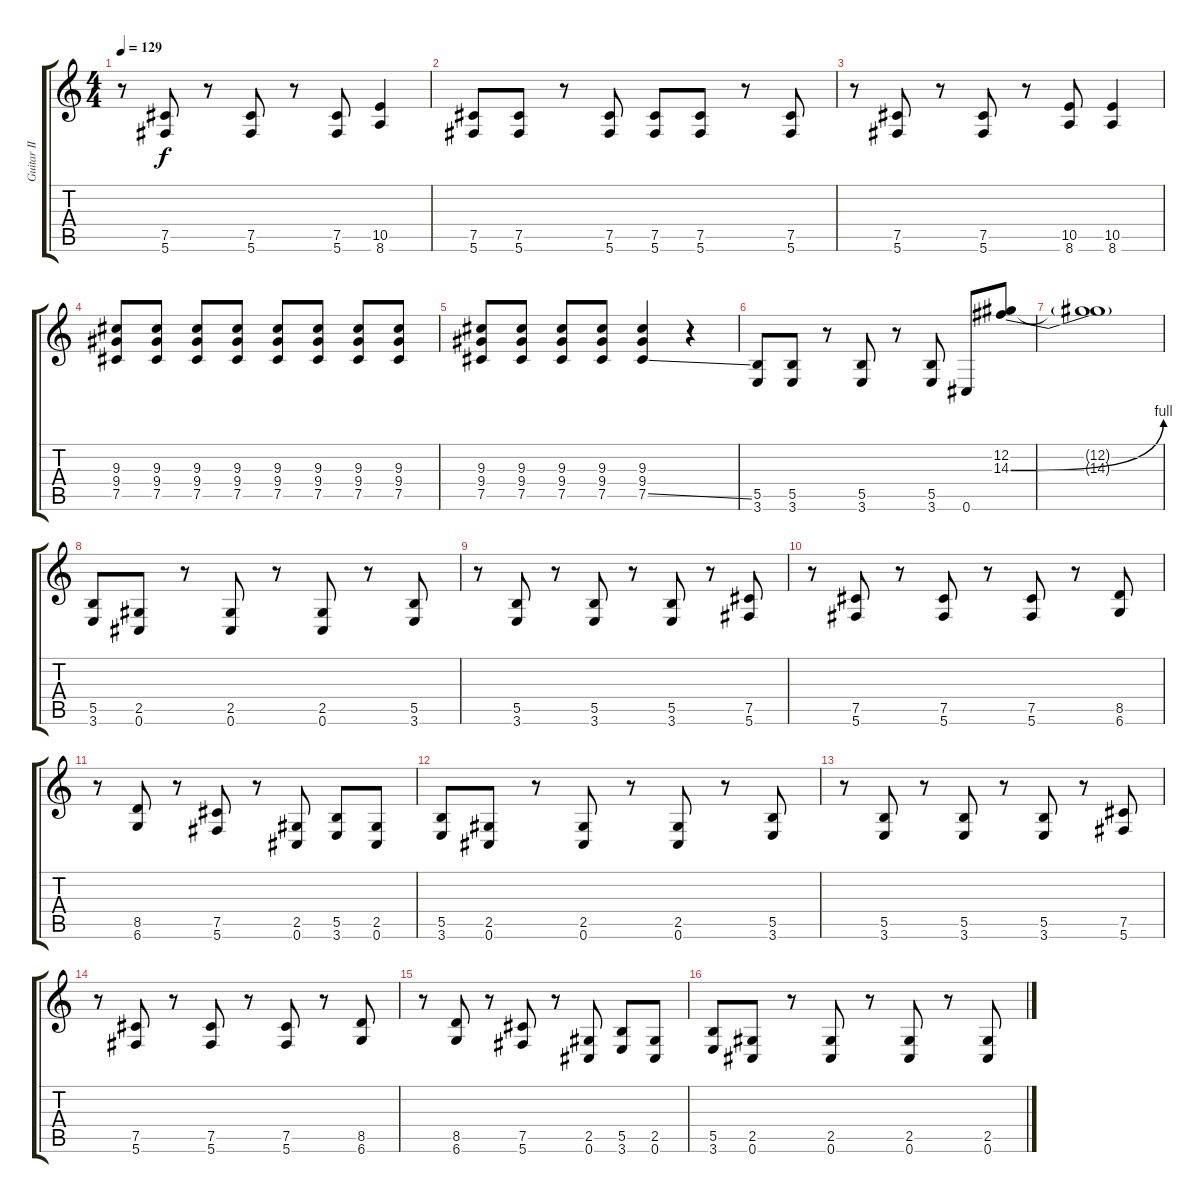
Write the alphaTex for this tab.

\track ("Guitar II" "Guitar II") {instrument distortionguitar}
\staff {score tabs}
\tuning (Db4 Ab3 E3 B2 Gb2 Db2) {hide}
\ts (4 4)
\tempo 129
\clef g2
\ks c
r.8{dy f} (7.5 5.6).8 r.8 (7.5 5.6).8 r.8 (7.5 5.6).8 (10.5 8.6).4 |
(7.5 5.6).8 (7.5 5.6).8 r.8 (7.5 5.6).8 (7.5 5.6).8 (7.5 5.6).8 r.8 (7.5 5.6).8 |
r.8 (7.5 5.6).8 r.8 (7.5 5.6).8 r.8 (10.5 8.6).8 (10.5 8.6).4 |
(9.3 9.4 7.5).8 (9.3 9.4 7.5).8 (9.3 9.4 7.5).8 (9.3 9.4 7.5).8 (9.3 9.4 7.5).8 (9.3 9.4 7.5).8 (9.3 9.4 7.5).8 (9.3 9.4 7.5).8 |
(9.3 9.4 7.5).8 (9.3 9.4 7.5).8 (9.3 9.4 7.5).8 (9.3 9.4 7.5).8 (9.3 9.4 7.5{ss}).4 r.4 |
(5.5 3.6).8 (5.5 3.6).8 r.8 (5.5 3.6).8 r.8 (5.5 3.6).8 0.6.8 (12.2 14.3{be (bend 0 0 60 4)}).8 |
(12.2{t} 14.3{t}).1 |
(5.5 3.6).8 (2.5 0.6).8 r.8 (2.5 0.6).8 r.8 (2.5 0.6).8 r.8 (5.5 3.6).8 |
r.8 (5.5 3.6).8 r.8 (5.5 3.6).8 r.8 (5.5 3.6).8 r.8 (7.5 5.6).8 |
r.8 (7.5 5.6).8 r.8 (7.5 5.6).8 r.8 (7.5 5.6).8 r.8 (8.5 6.6).8 |
r.8 (8.5 6.6).8 r.8 (7.5 5.6).8 r.8 (2.5 0.6).8 (5.5 3.6).8 (2.5 0.6).8 |
(5.5 3.6).8 (2.5 0.6).8 r.8 (2.5 0.6).8 r.8 (2.5 0.6).8 r.8 (5.5 3.6).8 |
r.8 (5.5 3.6).8 r.8 (5.5 3.6).8 r.8 (5.5 3.6).8 r.8 (7.5 5.6).8 |
r.8 (7.5 5.6).8 r.8 (7.5 5.6).8 r.8 (7.5 5.6).8 r.8 (8.5 6.6).8 |
r.8 (8.5 6.6).8 r.8 (7.5 5.6).8 r.8 (2.5 0.6).8 (5.5 3.6).8 (2.5 0.6).8 |
(5.5 3.6).8 (2.5 0.6).8 r.8 (2.5 0.6).8 r.8 (2.5 0.6).8 r.8 (2.5 0.6).8
